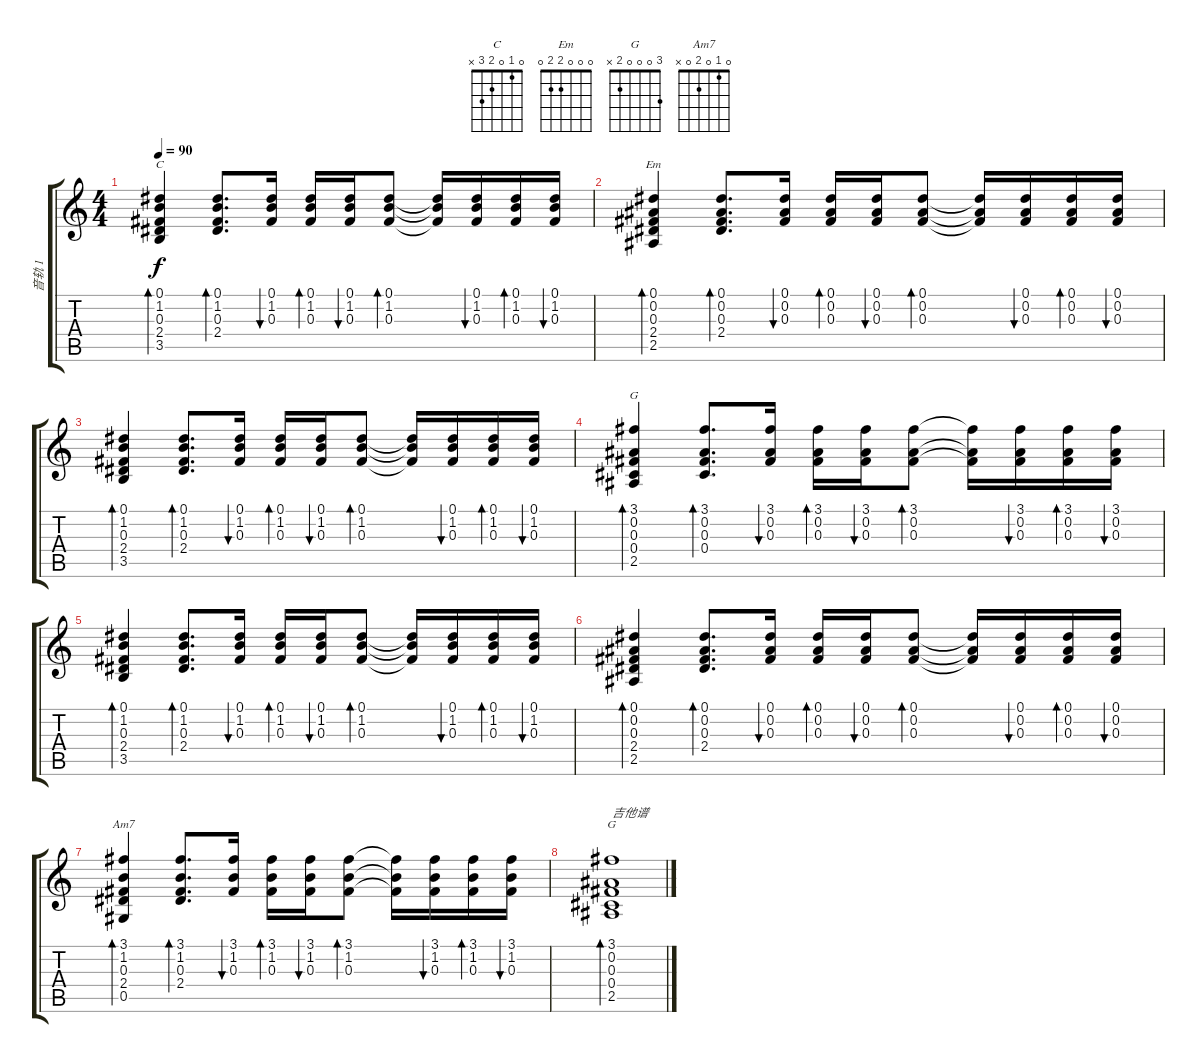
\track ("音轨 1" "音轨 1") {instrument acousticguitarsteel}
\staff {score tabs}
\tuning (Eb4 Bb3 Gb3 Db3 Ab2 Eb2) {hide}
\chord ("C" 0 1 0 2 3 x)
\chord ("Em" 0 0 0 2 2 0)
\chord ("G" 3 0 0 0 2 3)
\chord ("Am7" 0 1 0 2 0 x)
\chord ("G" 3 0 0 0 2 x)
\ts (4 4)
\tempo 90
\clef g2
\ks c
(0.1 1.2 0.3 2.4 3.5).4{bd 30 ch "C" dy f} (0.1 1.2 0.3 2.4).8{d bd 30} (0.1 1.2 0.3).16{bu 30} (0.1 1.2 0.3).16{bd 30} (0.1 1.2 0.3).16{bu 30} (0.1 1.2 0.3).8{bd 30} (0.1{t} 1.2{t} 0.3{t}).16 (0.1 1.2 0.3).16{bu 30} (0.1 1.2 0.3).16{bd 30} (0.1 1.2 0.3).16{bu 30} |
(0.1 0.2 0.3 2.4 2.5).4{bd 30 ch "Em"} (0.1 0.2 0.3 2.4).8{d bd 30} (0.1 0.2 0.3).16{bu 30} (0.1 0.2 0.3).16{bd 30} (0.1 0.2 0.3).16{bu 30} (0.1 0.2 0.3).8{bd 30} (0.1{t} 0.2{t} 0.3{t}).16 (0.1 0.2 0.3).16{bu 30} (0.1 0.2 0.3).16{bd 30} (0.1 0.2 0.3).16{bu 30} |
(0.1 1.2 0.3 2.4 3.5).4{bd 30} (0.1 1.2 0.3 2.4).8{d bd 30} (0.1 1.2 0.3).16{bu 30} (0.1 1.2 0.3).16{bd 30} (0.1 1.2 0.3).16{bu 30} (0.1 1.2 0.3).8{bd 30} (0.1{t} 1.2{t} 0.3{t}).16 (0.1 1.2 0.3).16{bu 30} (0.1 1.2 0.3).16{bd 30} (0.1 1.2 0.3).16{bu 30} |
(3.1 0.2 0.3 0.4 2.5).4{bd 30 ch "G"} (3.1 0.2 0.3 0.4).8{d bd 30} (3.1 0.2 0.3).16{bu 30} (3.1 0.2 0.3).16{bd 30} (3.1 0.2 0.3).16{bu 30} (3.1 0.2 0.3).8{bd 30} (3.1{t} 0.2{t} 0.3{t}).16 (3.1 0.2 0.3).16{bu 30} (3.1 0.2 0.3).16{bd 30} (3.1 0.2 0.3).16{bu 30} |
(0.1 1.2 0.3 2.4 3.5).4{bd 30} (0.1 1.2 0.3 2.4).8{d bd 30} (0.1 1.2 0.3).16{bu 30} (0.1 1.2 0.3).16{bd 30} (0.1 1.2 0.3).16{bu 30} (0.1 1.2 0.3).8{bd 30} (0.1{t} 1.2{t} 0.3{t}).16 (0.1 1.2 0.3).16{bu 30} (0.1 1.2 0.3).16{bd 30} (0.1 1.2 0.3).16{bu 30} |
(0.1 0.2 0.3 2.4 2.5).4{bd 30} (0.1 0.2 0.3 2.4).8{d bd 30} (0.1 0.2 0.3).16{bu 30} (0.1 0.2 0.3).16{bd 30} (0.1 0.2 0.3).16{bu 30} (0.1 0.2 0.3).8{bd 30} (0.1{t} 0.2{t} 0.3{t}).16 (0.1 0.2 0.3).16{bu 30} (0.1 0.2 0.3).16{bd 30} (0.1 0.2 0.3).16{bu 30} |
(3.1 1.2 0.3 2.4 0.5).4{bd 30 ch "Am7"} (3.1 1.2 0.3 2.4).8{d bd 30} (3.1 1.2 0.3).16{bu 30} (3.1 1.2 0.3).16{bd 30} (3.1 1.2 0.3).16{bu 30} (3.1 1.2 0.3).8{bd 30} (3.1{t} 1.2{t} 0.3{t}).16 (3.1 1.2 0.3).16{bu 30} (3.1 1.2 0.3).16{bd 30} (3.1 1.2 0.3).16{bu 30} |
(3.1 0.2 0.3 0.4 2.5).1{bd 480 ch "G" txt "吉他谱"}
